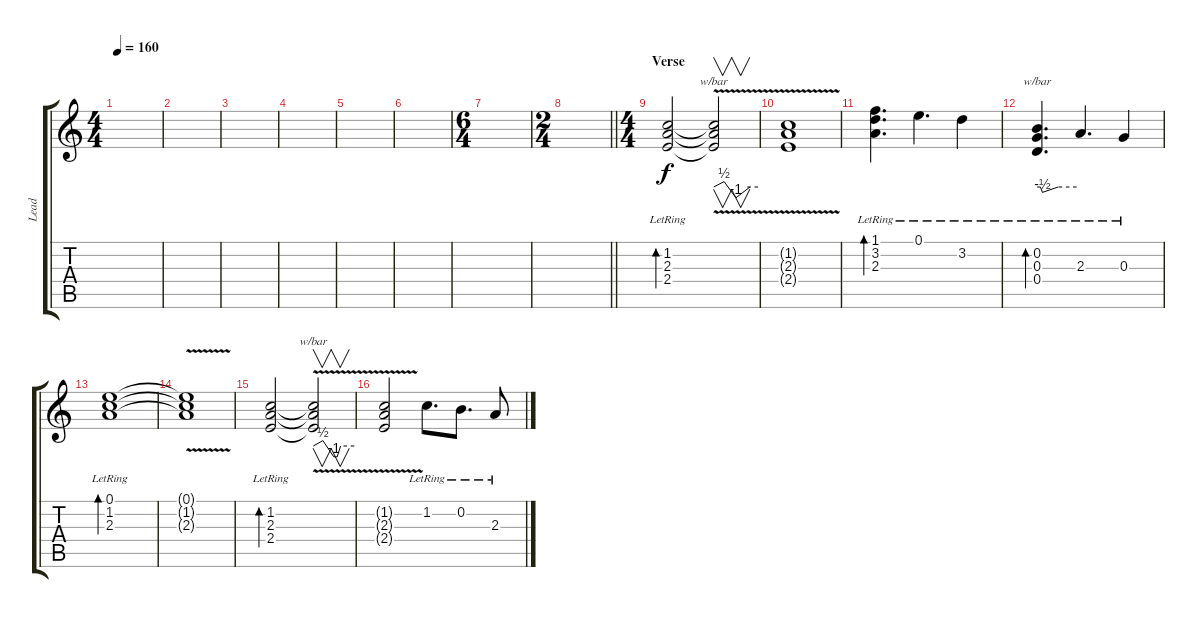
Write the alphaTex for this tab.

\track ("Lead" "Lead") {instrument distortionguitar}
\staff {score tabs}
\tuning (E4 B3 G3 D3 A2 E2) {hide}
\ts (4 4)
\tempo 160
\clef g2
\ks c
|
|
|
|
|
|
\ts (6 4)
|
\ts (2 4)
\barLineRight lightlight
|
\ts (4 4)
\section ("" "Verse ")
(1.2{lr} 2.3{lr} 2.4{lr}).2{bd 480 balance 8 instrument acousticguitarsteel} (1.2{v t} 2.3{v t} 2.4{v t}).2{v tbe (custom default 0 0 14 2 30 -4 49 0 60 0)} |
(1.2{t} 2.3{t} 2.4{t}).1 |
(1.1{lr} 3.2{lr} 2.3{lr}).4{d bd 480} 0.1{lr}.4{d} 3.2{lr}.4 |
(0.2{lr} 0.3{lr} 0.4{lr}).4{d tbe (custom default 0 0 5 0 8 -2 32 0 60 0) bd 480} 2.3{lr}.4{d} 0.3{lr}.4 |
(0.1{lr} 1.2{lr} 2.3{lr}).1{bd 480} |
(0.1{v t} 1.2{v t} 2.3{v t}).1 |
(1.2{lr} 2.3{lr} 2.4{lr}).2{bd 480} (1.2{v t} 2.3{v t} 2.4{v t}).2{v tbe (custom default 0 0 14 2 30 -4 35 -4 40 0 60 0)} |
(1.2{t} 2.3{t} 2.4{t}).2 1.2{lr}.8{d} 0.2{lr}.8{d} 2.3{lr}.8
